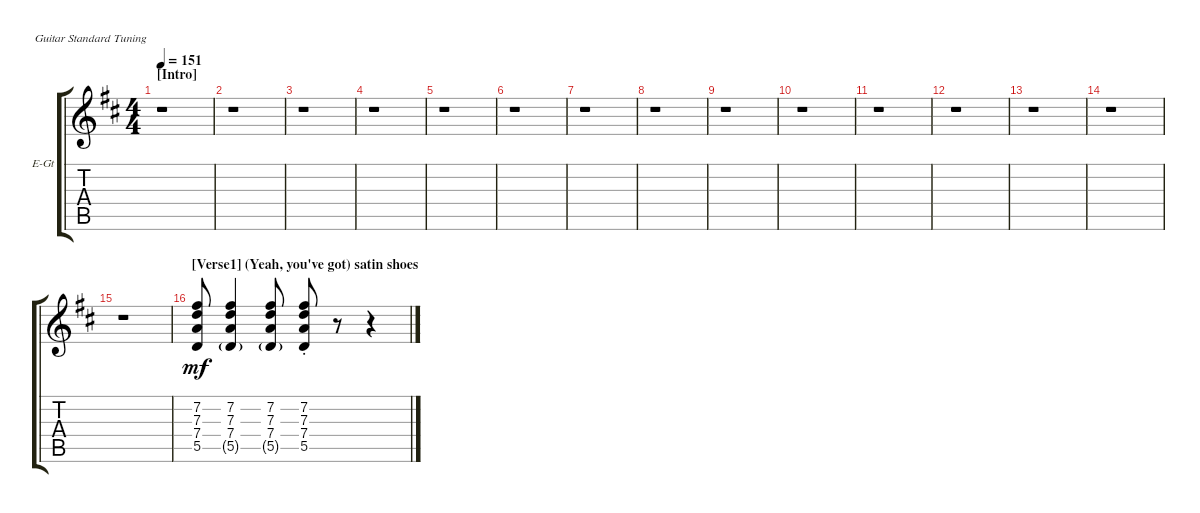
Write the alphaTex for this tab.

\bracketExtendMode groupsimilarinstruments
\firstSystemTrackNameOrientation horizontal
\otherSystemsTrackNameOrientation horizontal
\track ("Electric Guitar- Mick" "E-Gt") {instrument electricguitarclean}
\staff {score tabs}
\tuning (E4 B3 G3 D3 A2 E2)
\ts (4 4)
\section ("" "[Intro]")
\tempo 151
\clef g2
\ks d
r.1{dy mf instrument electricguitarclean} |
r.1 |
r.1 |
r.1 |
r.1 |
r.1 |
r.1 |
r.1 |
r.1 |
r.1 |
r.1 |
r.1 |
r.1 |
r.1 |
r.1 |
\section ("" "[Verse1] (Yeah, you've got) satin shoes")
(5.5 7.4 7.3 7.2).8 (5.5{g} 7.4 7.3 7.2).4 (5.5{g} 7.4 7.3 7.2).8 (5.5{st} 7.4{st} 7.3{st} 7.2{st}).8 r.8 r.4
